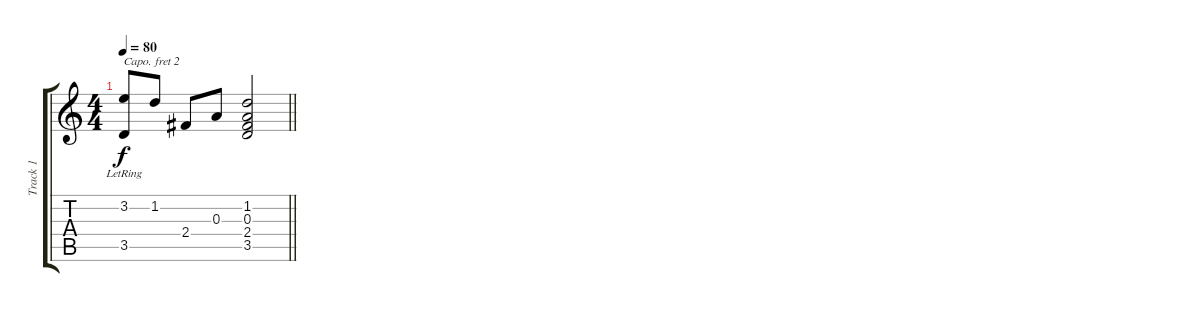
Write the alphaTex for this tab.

\track ("Track 1" "Track 1") {instrument acousticguitarnylon}
\staff {score tabs}
\capo 2
\tuning (E4 B3 G3 D3 A2 E2) {hide}
\ts (4 4)
\tempo 80
\clef g2
\barLineRight lightlight
\ks c
(3.2 3.5{lr}).8{dy f} 1.2.8 2.4.8 0.3.8 (1.2 0.3 2.4 3.5).2
